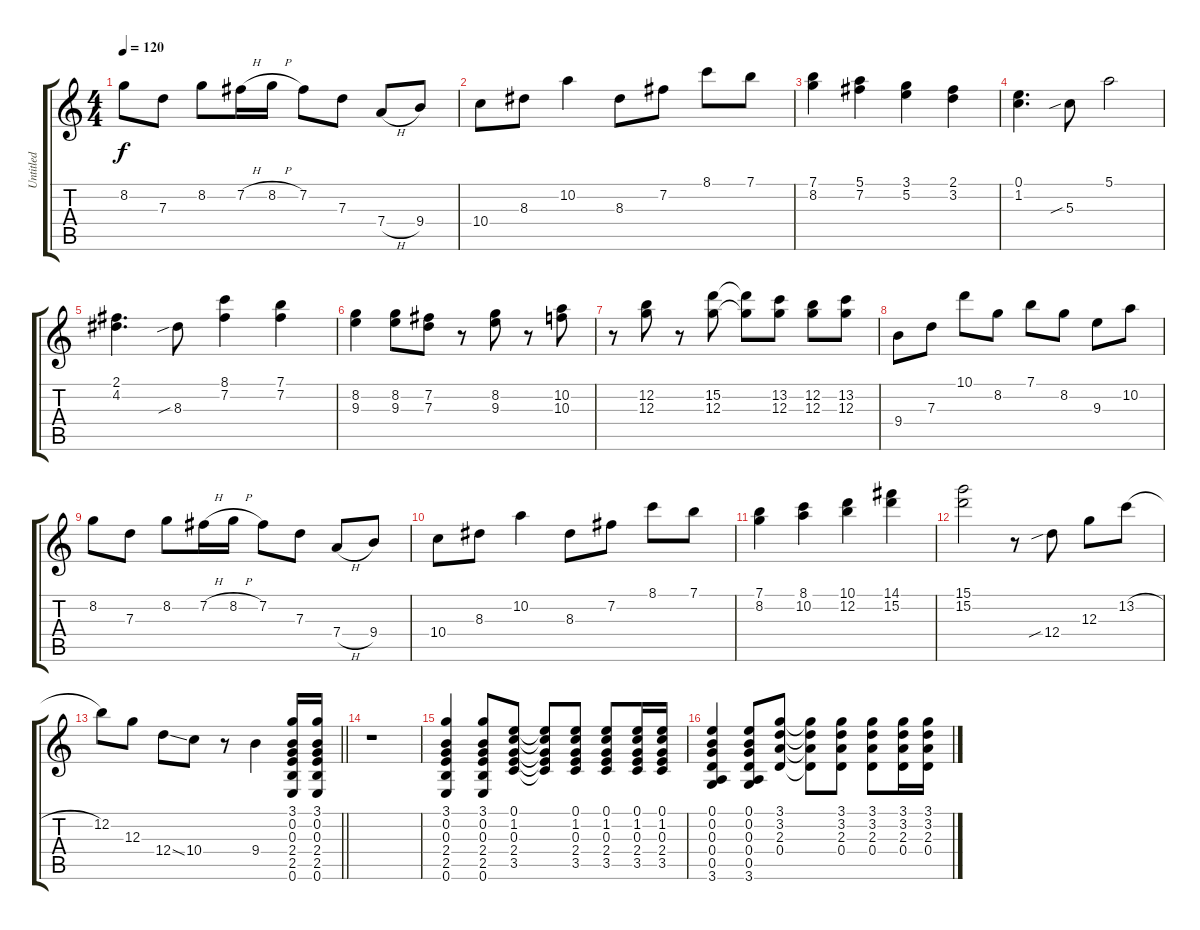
\track ("Untitled" "Untitled") {instrument acousticguitarnylon}
\staff {score tabs}
\tuning (E4 B3 G3 D3 A2 E2) {hide}
\ts (4 4)
\tempo 120
\clef g2
\ks c
8.2.8{dy f} 7.3.8 8.2.8 7.2{h}.16 8.2{h}.16 7.2.8 7.3.8 7.4{h}.8 9.4.8 |
10.4.8 8.3.8 10.2.4 8.3.8 7.2.8 8.1.8 7.1.8 |
(7.1 8.2).4 (5.1 7.2).4 (3.1 5.2).4 (2.1 3.2).4 |
(0.1 1.2).4{d} 5.3{sib}.8 5.1.2 |
(2.1 4.2).4{d} 8.3{sib}.8 (8.1 7.2).4 (7.1 7.2).4 |
(8.2 9.3).4 (8.2 9.3).8 (7.2 7.3).8 r.8 (8.2 9.3).8 r.8 (10.2 10.3).8 |
r.8 (12.2 12.3).8 r.8 (15.2 12.3).8 (15.2{t} 12.3{t}).8 (13.2 12.3).8 (12.2 12.3).8 (13.2 12.3).8 |
9.4.8 7.3.8 10.1.8 8.2.8 7.1.8 8.2.8 9.3.8 10.2.8 |
8.2.8 7.3.8 8.2.8 7.2{h}.16 8.2{h}.16 7.2.8 7.3.8 7.4{h}.8 9.4.8 |
10.4.8 8.3.8 10.2.4 8.3.8 7.2.8 8.1.8 7.1.8 |
(7.1 8.2).4 (8.1 10.2).4 (10.1 12.2).4 (14.1 15.2).4 |
(15.1 15.2).2 r.8 12.4{sib}.8 12.3.8 13.2{h}.8 |
\barLineRight lightlight
12.2.8 12.3.8 12.4{ss}.8 10.4.8 r.8 9.4.4 (3.1 0.2 0.3 2.4 2.5 0.6).16 (3.1 0.2 0.3 2.4 2.5 0.6).16 |
r.1 |
(3.1 0.2 0.3 2.4 2.5 0.6).4 (3.1 0.2 0.3 2.4 2.5 0.6).8 (0.1 1.2 0.3 2.4 3.5).8 (0.1{t} 1.2{t} 0.3{t} 2.4{t} 3.5{t}).8 (0.1 1.2 0.3 2.4 3.5).8 (0.1 1.2 0.3 2.4 3.5).8 (0.1 1.2 0.3 2.4 3.5).16 (0.1 1.2 0.3 2.4 3.5).16 |
(0.1 0.2 0.3 0.4 0.5 3.6).4 (0.1 0.2 0.3 0.4 0.5 3.6).8 (3.1 3.2 2.3 0.4).8 (3.1{t} 3.2{t} 2.3{t} 0.4{t}).8 (3.1 3.2 2.3 0.4).8 (3.1 3.2 2.3 0.4).8 (3.1 3.2 2.3 0.4).16 (3.1 3.2 2.3 0.4).16
